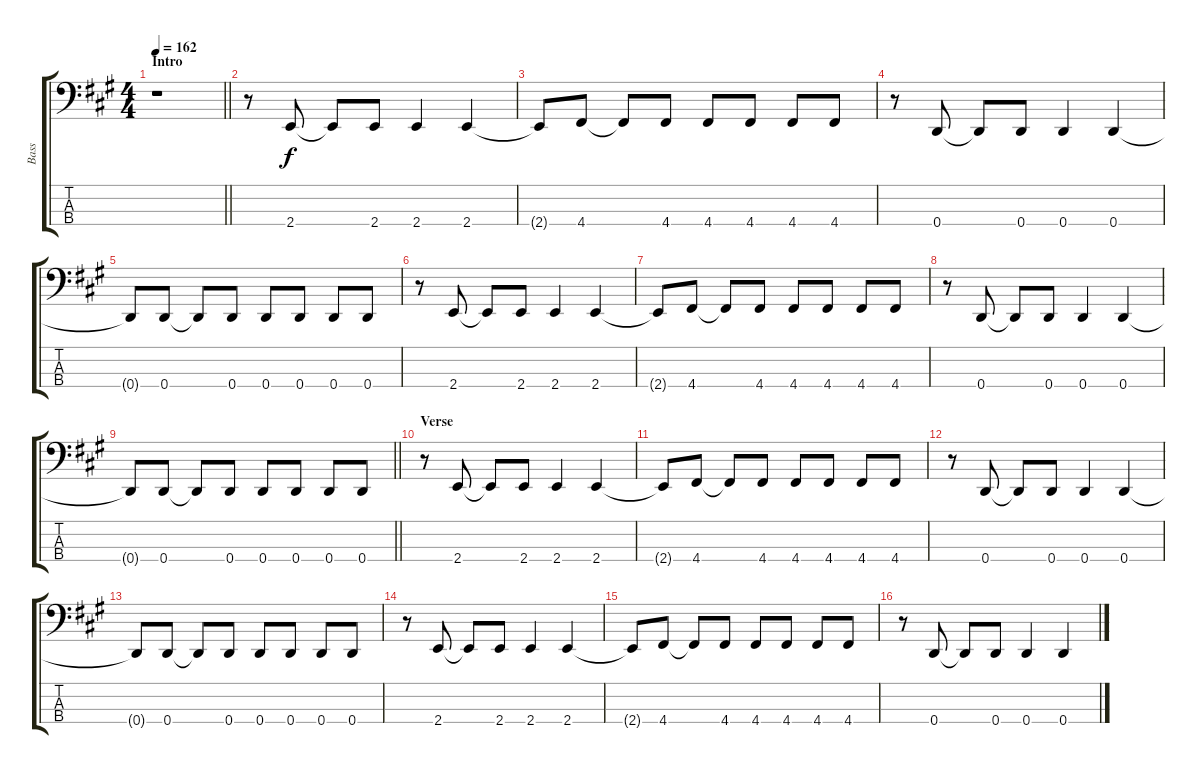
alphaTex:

\track ("Bass" "Bass") {instrument electricbassfinger}
\staff {score tabs}
\tuning (G2 D2 A1 D1) {hide}
\ts (4 4)
\section ("" "Intro")
\tempo 162
\clef f4
\barLineRight lightlight
\ks a
r.1{dy f instrument electricbassfinger} |
r.8 2.4.8 2.4{t}.8 2.4.8 2.4.4 2.4.4 |
2.4{t}.8 4.4.8 4.4{t}.8 4.4.8 4.4.8 4.4.8 4.4.8 4.4.8 |
r.8 0.4.8 0.4{t}.8 0.4.8 0.4.4 0.4.4 |
0.4{t}.8 0.4.8 0.4{t}.8 0.4.8 0.4.8 0.4.8 0.4.8 0.4.8 |
r.8 2.4.8 2.4{t}.8 2.4.8 2.4.4 2.4.4 |
2.4{t}.8 4.4.8 4.4{t}.8 4.4.8 4.4.8 4.4.8 4.4.8 4.4.8 |
r.8 0.4.8 0.4{t}.8 0.4.8 0.4.4 0.4.4 |
\barLineRight lightlight
0.4{t}.8 0.4.8 0.4{t}.8 0.4.8 0.4.8 0.4.8 0.4.8 0.4.8 |
\section ("" "Verse")
r.8 2.4.8 2.4{t}.8 2.4.8 2.4.4 2.4.4 |
2.4{t}.8 4.4.8 4.4{t}.8 4.4.8 4.4.8 4.4.8 4.4.8 4.4.8 |
r.8 0.4.8 0.4{t}.8 0.4.8 0.4.4 0.4.4 |
0.4{t}.8 0.4.8 0.4{t}.8 0.4.8 0.4.8 0.4.8 0.4.8 0.4.8 |
r.8 2.4.8 2.4{t}.8 2.4.8 2.4.4 2.4.4 |
2.4{t}.8 4.4.8 4.4{t}.8 4.4.8 4.4.8 4.4.8 4.4.8 4.4.8 |
r.8 0.4.8 0.4{t}.8 0.4.8 0.4.4 0.4.4
